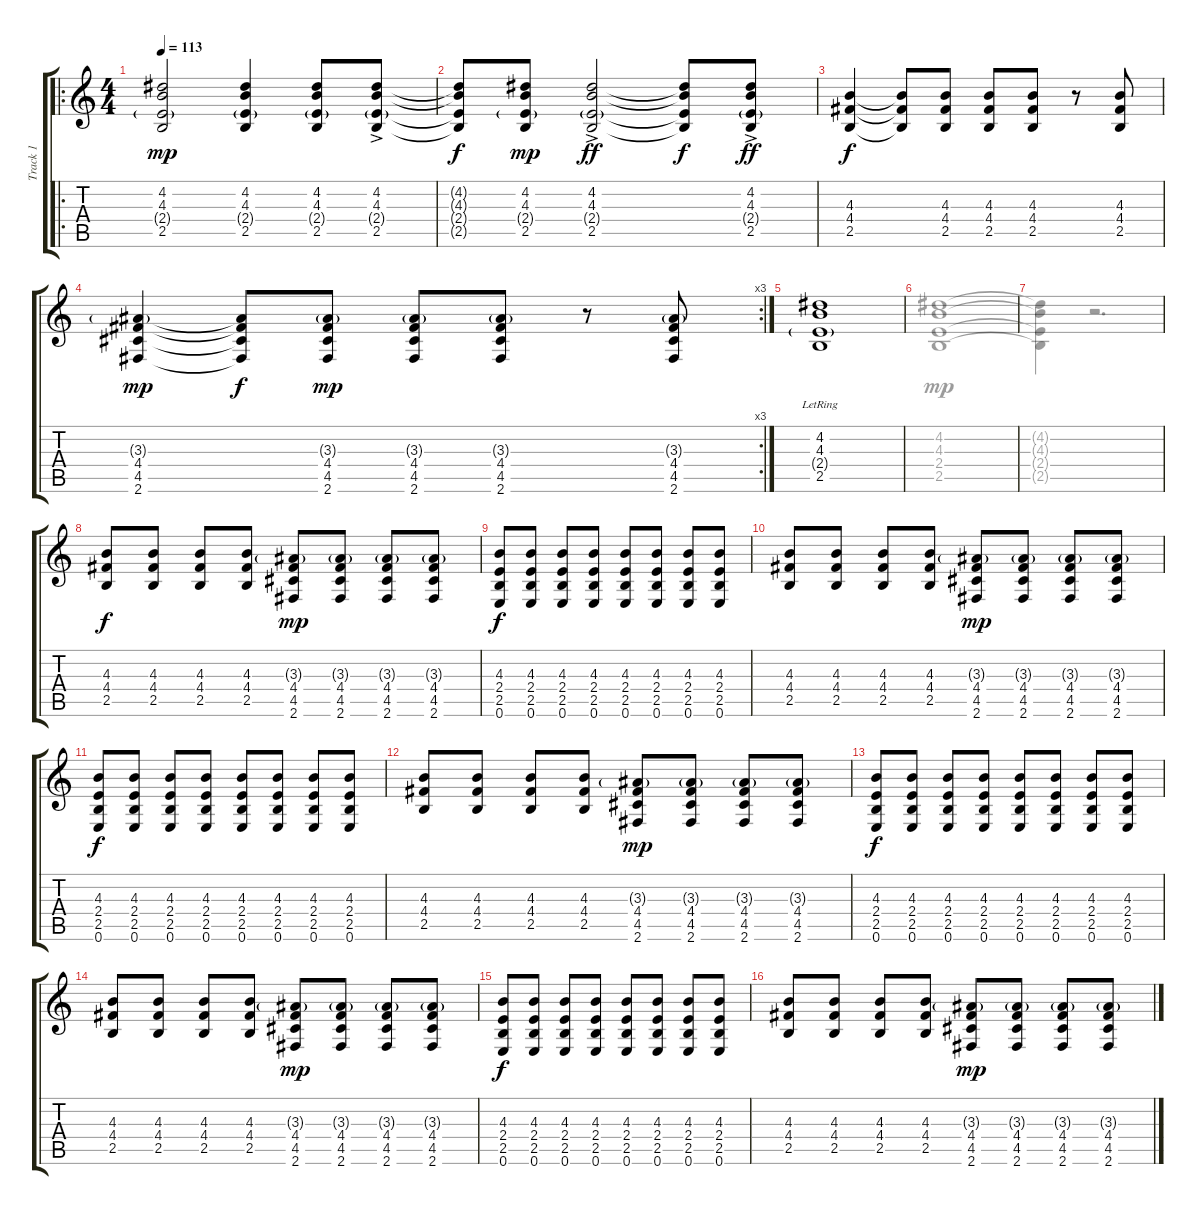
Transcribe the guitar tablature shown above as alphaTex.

\track ("Track 1" "Track 1") {instrument acousticguitarnylon}
\staff {score tabs}
\tuning (E4 B3 G3 D3 A2 E2) {hide}
\voice
\ro
\ts (4 4)
\tempo 113
\clef g2
\ks c
(4.2 4.3 2.4{g} 2.5).2{dy mp} (4.2 4.3 2.4{g} 2.5).4 (4.2 4.3 2.4{g} 2.5).8 (4.2{ac} 4.3 2.4{g} 2.5).8 |
(4.2{t} 4.3{t} 2.4{t} 2.5{t}).8{dy f} (4.2 4.3 2.4{g} 2.5).8{dy mp} (4.2 4.3 2.4{g} 2.5{ac}).2{dy ff} (4.2{t} 4.3{t} 2.4{t} 2.5{t}).8{dy f} (4.2 4.3 2.4{g} 2.5{ac}).8{dy ff} |
(4.3 4.4 2.5).4{dy f} (4.3{t} 4.4{t} 2.5{t}).8 (4.3 4.4 2.5).8 (4.3 4.4 2.5).8 (4.3 4.4 2.5).8 r.8 (4.3 4.4 2.5).8 |
\rc 3
(3.3{g} 4.4 4.5 2.6).4{dy mp} (3.3{t} 4.4{t} 4.5{t} 2.6{t}).8{dy f} (3.3{g} 4.4 4.5 2.6).8{dy mp} (3.3{g} 4.4 4.5 2.6).8 (3.3{g} 4.4 4.5 2.6).8 r.8 (3.3{g} 4.4 4.5 2.6).8 |
(4.2 4.3 2.4{g lr} 2.5).1 |
|
|
(4.3 4.4 2.5).8{dy f} (4.3 4.4 2.5).8 (4.3 4.4 2.5).8 (4.3 4.4 2.5).8 (3.3{g} 4.4 4.5 2.6).8{dy mp} (3.3{g} 4.4 4.5 2.6).8 (3.3{g} 4.4 4.5 2.6).8 (3.3{g} 4.4 4.5 2.6).8 |
(4.3 2.4 2.5 0.6).8{dy f} (4.3 2.4 2.5 0.6).8 (4.3 2.4 2.5 0.6).8 (4.3 2.4 2.5 0.6).8 (4.3 2.4 2.5 0.6).8 (4.3 2.4 2.5 0.6).8 (4.3 2.4 2.5 0.6).8 (4.3 2.4 2.5 0.6).8 |
(4.3 4.4 2.5).8 (4.3 4.4 2.5).8 (4.3 4.4 2.5).8 (4.3 4.4 2.5).8 (3.3{g} 4.4 4.5 2.6).8{dy mp} (3.3{g} 4.4 4.5 2.6).8 (3.3{g} 4.4 4.5 2.6).8 (3.3{g} 4.4 4.5 2.6).8 |
(4.3 2.4 2.5 0.6).8{dy f} (4.3 2.4 2.5 0.6).8 (4.3 2.4 2.5 0.6).8 (4.3 2.4 2.5 0.6).8 (4.3 2.4 2.5 0.6).8 (4.3 2.4 2.5 0.6).8 (4.3 2.4 2.5 0.6).8 (4.3 2.4 2.5 0.6).8 |
(4.3 4.4 2.5).8 (4.3 4.4 2.5).8 (4.3 4.4 2.5).8 (4.3 4.4 2.5).8 (3.3{g} 4.4 4.5 2.6).8{dy mp} (3.3{g} 4.4 4.5 2.6).8 (3.3{g} 4.4 4.5 2.6).8 (3.3{g} 4.4 4.5 2.6).8 |
(4.3 2.4 2.5 0.6).8{dy f} (4.3 2.4 2.5 0.6).8 (4.3 2.4 2.5 0.6).8 (4.3 2.4 2.5 0.6).8 (4.3 2.4 2.5 0.6).8 (4.3 2.4 2.5 0.6).8 (4.3 2.4 2.5 0.6).8 (4.3 2.4 2.5 0.6).8 |
(4.3 4.4 2.5).8 (4.3 4.4 2.5).8 (4.3 4.4 2.5).8 (4.3 4.4 2.5).8 (3.3{g} 4.4 4.5 2.6).8{dy mp} (3.3{g} 4.4 4.5 2.6).8 (3.3{g} 4.4 4.5 2.6).8 (3.3{g} 4.4 4.5 2.6).8 |
(4.3 2.4 2.5 0.6).8{dy f} (4.3 2.4 2.5 0.6).8 (4.3 2.4 2.5 0.6).8 (4.3 2.4 2.5 0.6).8 (4.3 2.4 2.5 0.6).8 (4.3 2.4 2.5 0.6).8 (4.3 2.4 2.5 0.6).8 (4.3 2.4 2.5 0.6).8 |
(4.3 4.4 2.5).8 (4.3 4.4 2.5).8 (4.3 4.4 2.5).8 (4.3 4.4 2.5).8 (3.3{g} 4.4 4.5 2.6).8{dy mp} (3.3{g} 4.4 4.5 2.6).8 (3.3{g} 4.4 4.5 2.6).8 (3.3{g} 4.4 4.5 2.6).8
\voice
\clef g2
\ottava regular
\simile none
\ks c
|
|
|
|
|
(4.2 4.3 2.4 2.5).1 |
(4.2{t} 4.3{t} 2.4{t} 2.5{t}).4 r.2{d} |
|
|
|
|
|
|
|
|
